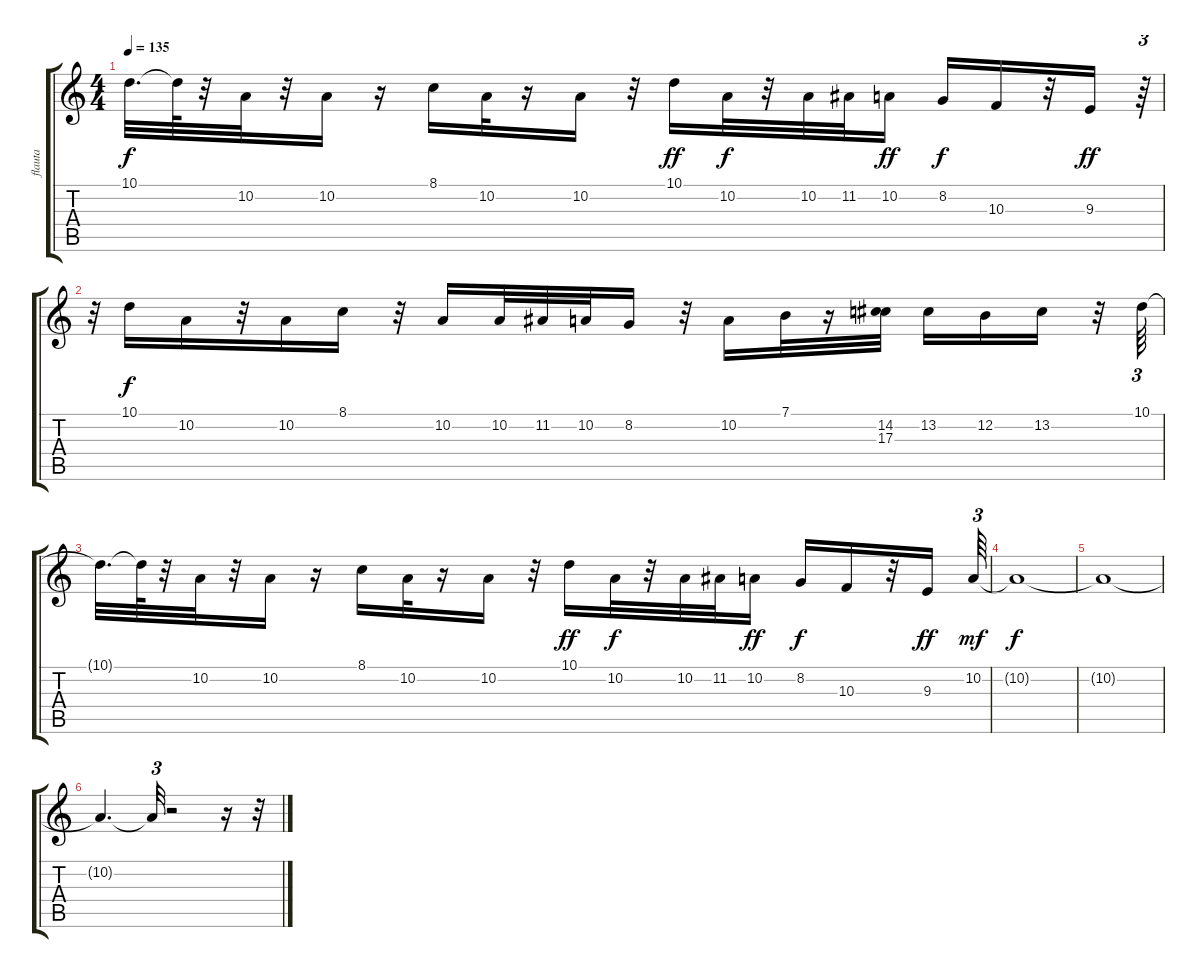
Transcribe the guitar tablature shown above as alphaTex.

\track ("flauta" "flauta") {instrument flute}
\staff {score tabs}
\tuning (E4 B3 G3 D3 A2 E2) {hide}
\ts (4 4)
\tempo 135
\clef g2
\ks c
10.1{t}.32{d dy f} 10.1{t}.64 r.32 10.2.32 r.32 10.2.16 r.16 8.1.16 10.2.32 r.16 10.2.16 r.32 10.1.16{dy ff} 10.2.32{dy f} r.32 10.2.32 11.2.32 10.2.16{dy ff} 8.2.16{dy f} 10.3.16 r.32 9.3.16{dy ff} r.64{tu (3 2)} |
r.32{tu (3 2)} 10.1.16{dy f} 10.2.16 r.32 10.2.16 8.1.16 r.32 10.2.16 10.2.32 11.2.32 10.2.32 8.2.16 r.32 10.2.16 7.1.32 r.16 (14.2 17.3).32 13.2.16 12.2.16 13.2.16 r.32 10.1.64{tu (3 2)} |
10.1{t}.32{d} 10.1{t}.64 r.32 10.2.32 r.32 10.2.16 r.16 8.1.16 10.2.32 r.16 10.2.16 r.32 10.1.16{dy ff} 10.2.32{dy f} r.32 10.2.32 11.2.32 10.2.16{dy ff} 8.2.16{dy f} 10.3.16 r.32 9.3.16{dy ff} 10.2.64{tu (3 2) dy mf} |
10.2{t}.1{dy f} |
10.2{t}.1 |
10.2{t}.4{d} 10.2{t}.32{tu (3 2)} r.2 r.16 r.32
